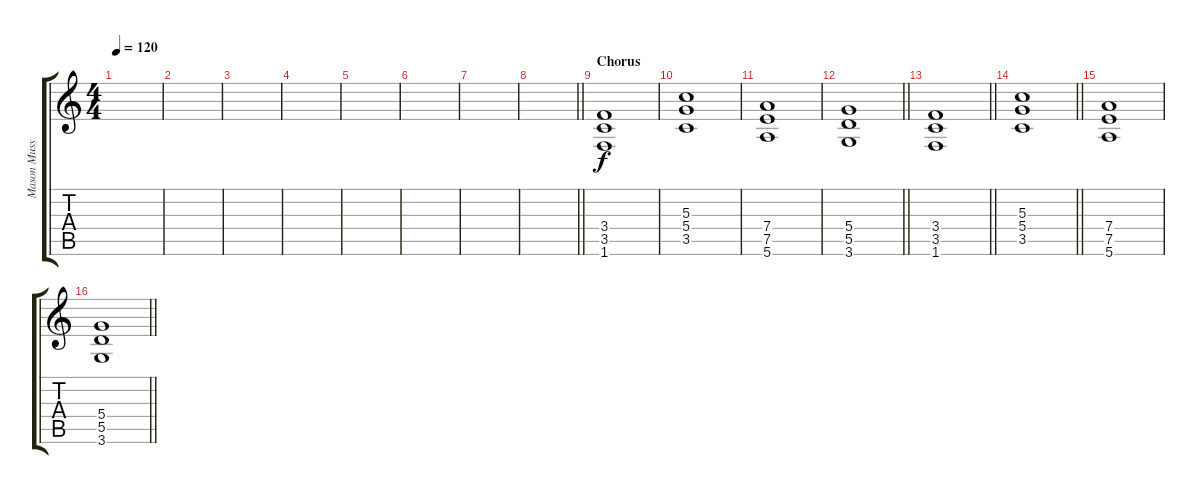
\track ("Mason Musso (Rhythm Guitar)" "Mason Muss") {instrument overdrivenguitar}
\staff {score tabs}
\tuning (E4 B3 G3 D3 A2 E2) {hide}
\ts (4 4)
\tempo 120
\clef g2
\ks c
|
|
|
|
|
|
|
\barLineRight lightlight
|
\section ("" "Chorus")
(3.4 3.5 1.6).1 |
(5.3 5.4 3.5).1 |
(7.4 7.5 5.6).1 |
\barLineRight lightlight
(5.4 5.5 3.6).1 |
\barLineRight lightlight
(3.4 3.5 1.6).1 |
\barLineRight lightlight
(5.3 5.4 3.5).1 |
(7.4 7.5 5.6).1 |
\barLineRight lightlight
(5.4 5.5 3.6).1
